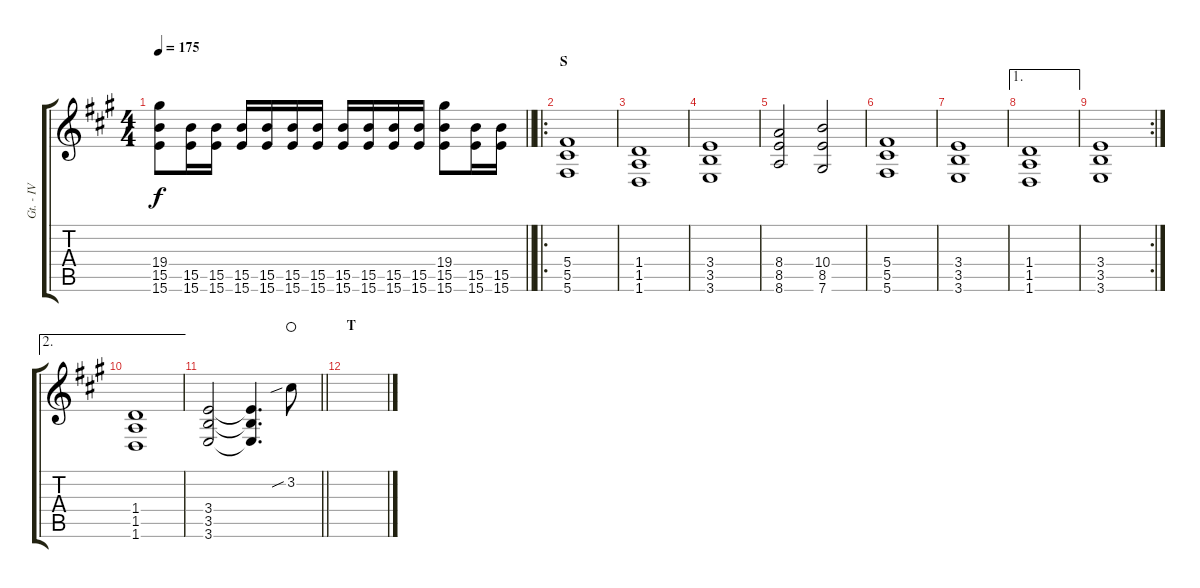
\track ("Gt. - IV" "Gt. - IV") {instrument distortionguitar}
\staff {score tabs}
\tuning (Eb4 Bb3 Gb3 Db3 Ab2 Db2) {hide}
\ts (4 4)
\tempo 175
\clef g2
\barLineRight lightlight
\ks f#minor
(19.4 15.5 15.6).8{dy f} (15.5 15.6).16 (15.5 15.6).16 (15.5 15.6).16 (15.5 15.6).16 (15.5 15.6).16 (15.5 15.6).16 (15.5 15.6).16 (15.5 15.6).16 (15.5 15.6).16 (15.5 15.6).16 (19.4 15.5 15.6).8 (15.5 15.6).16 (15.5 15.6).16 |
\ro
\section ("" "S")
(5.4 5.5 5.6).1 |
(1.4 1.5 1.6).1 |
(3.4 3.5 3.6).1 |
(8.4 8.5 8.6).2 (10.4 8.5 7.6).2 |
(5.4 5.5 5.6).1 |
(3.4 3.5 3.6).1 |
\ae 1
(1.4 1.5 1.6).1 |
\rc 2
(3.4 3.5 3.6).1 |
\ae 2
(1.4 1.5 1.6).1 |
\barLineRight lightlight
(3.4 3.5 3.6).2 (3.4{t} 3.5{t} 3.6{t}).4{d} 3.2{sib}.8{waho} |
\section ("" "T")
